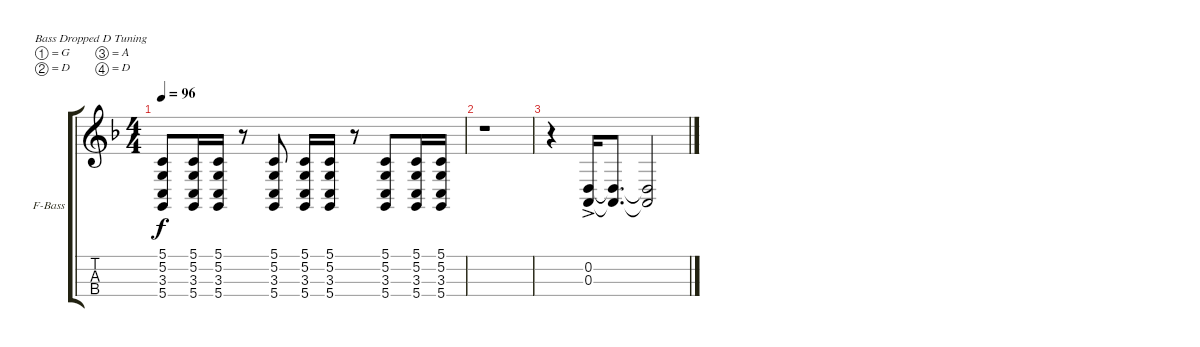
\defaultSystemsLayout 4
\bracketExtendMode groupsimilarinstruments
\firstSystemTrackNameOrientation horizontal
\otherSystemsTrackNameOrientation horizontal
\track ("Fretless Bass" "F-Bass") {instrument fretlessbass}
\staff {score tabs}
\tuning (G2 D2 A1 D1)
\ts (4 4)
\tempo 96
\clef g2
\ks dminor
(5.1 5.2 3.3 5.4).8{dy f} (5.1 5.2 3.3 5.4).16 (5.1 5.2 3.3 5.4).16 r.8 (5.1 5.2 3.3 5.4).8 (5.1 5.2 3.3 5.4).16 (5.1 5.2 3.3 5.4).16 r.8 (5.1 5.2 3.3 5.4).8 (5.1 5.2 3.3 5.4).16 (5.1 5.2 3.3 5.4).16 |
r.1 |
r.4 (0.2{ac} 0.3).16 (0.2{t} 0.3{t}).8{d} (0.2{t} 0.3{t}).2
